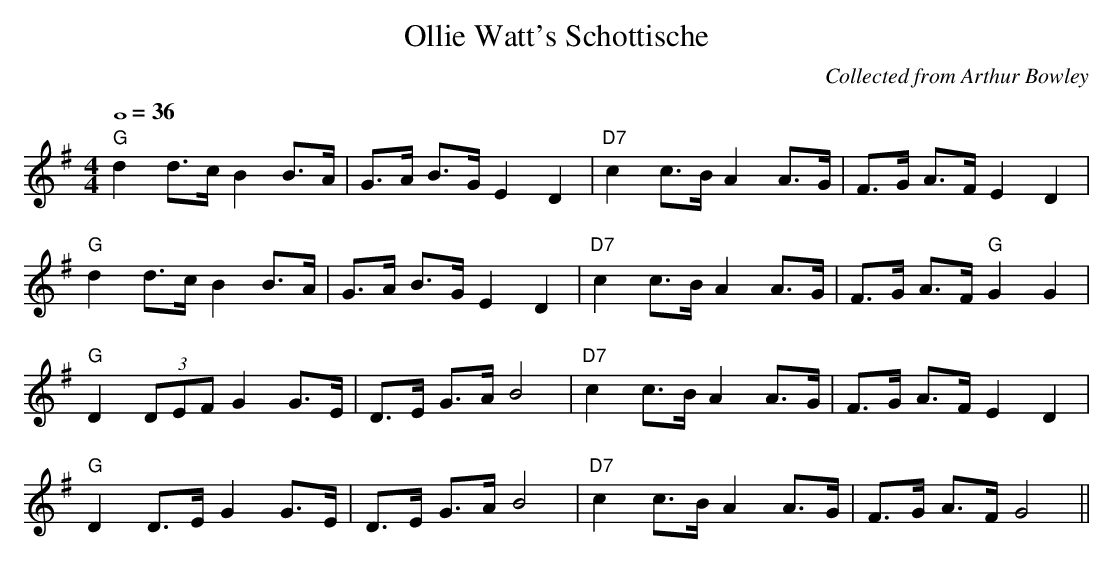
X:1
T:Ollie Watt's Schottische
M:4/4
L:1/8
Q:4/4=36
C:Collected from Arthur Bowley
K:G
"G"d2d>cB2B>A|G>A B>GE2D2|"D7"c2c>BA2A>G|F>G A>FE2D2|
"G"d2d>cB2B>A|G>A B>GE2D2|"D7"c2c>BA2A>G|F>G A>F "G"G2G2|
"G"D2 (3DEF G2G>E|D>E G>AB4|"D7"c2c>BA2A>G|F>G A>FE2D2|
"G"D2D>EG2G>E|D>E G>AB4|"D7"c2c>BA2A>G|F>G A>FG4||
